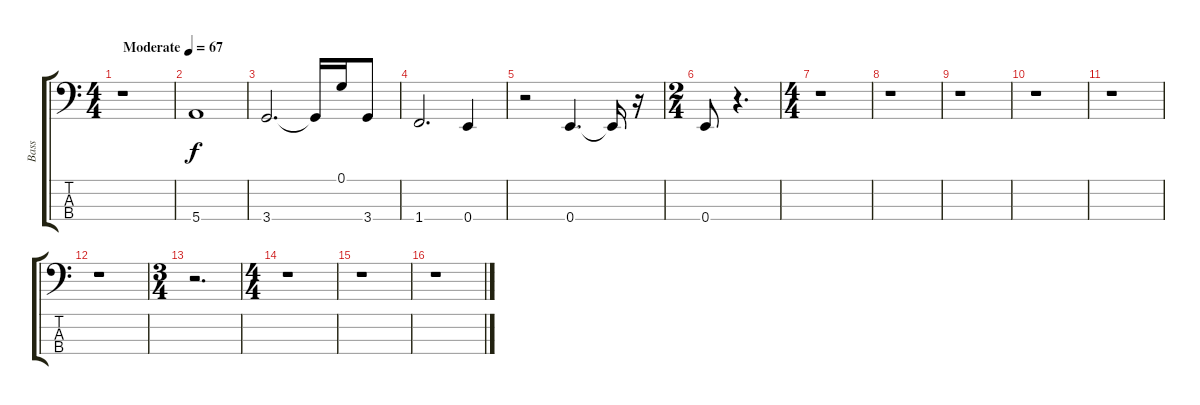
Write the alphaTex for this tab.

\track ("Bass" "Bass") {instrument fretlessbass}
\staff {score tabs}
\tuning (G2 D2 A1 E1) {hide}
\ts (4 4)
\tempo (67 "Moderate")
\clef f4
\ks c
r.1{dy f instrument fretlessbass} |
5.4.1 |
3.4.2{d} 3.4{t}.16 0.1.16 3.4.8 |
1.4.2{d} 0.4.4 |
r.2 0.4.4{d} 0.4{t}.16 r.16 |
\ts (2 4)
0.4.8 r.4{d} |
\ts (4 4)
r.1 |
r.1 |
r.1 |
r.1 |
r.1 |
r.1 |
\ts (3 4)
r.2{d} |
\ts (4 4)
r.1 |
r.1 |
r.1
